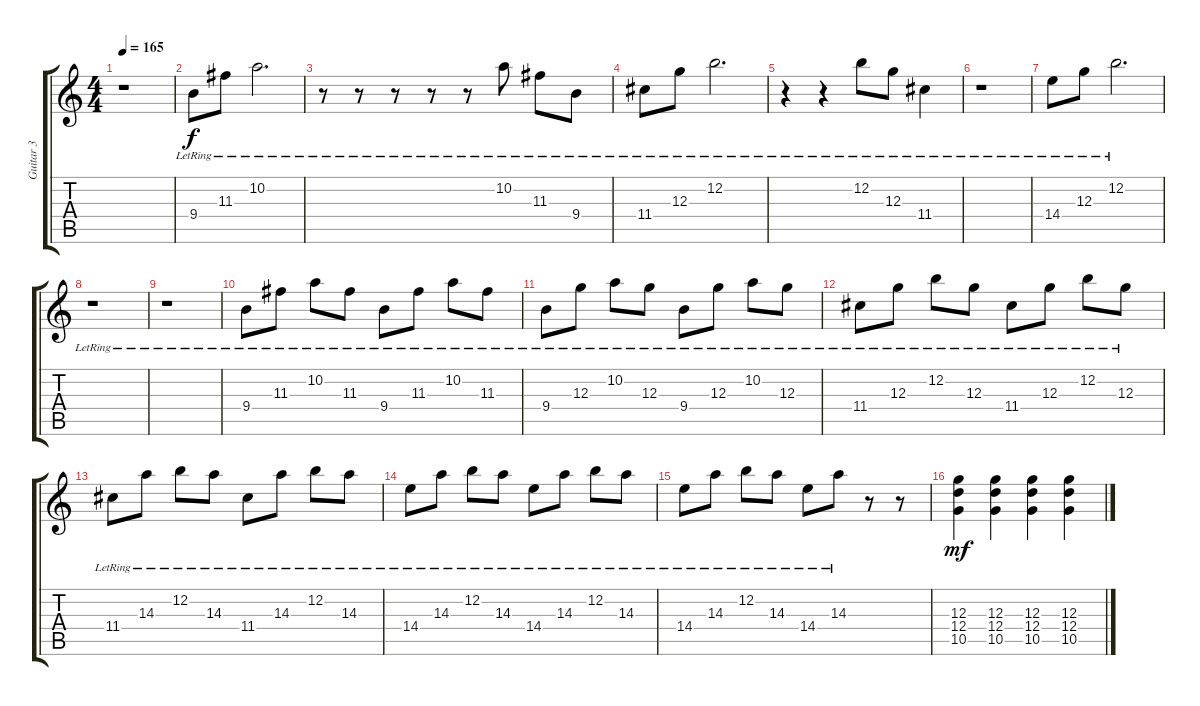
\track ("Guitar 3" "Guitar 3") {instrument distortionguitar}
\staff {score tabs}
\tuning (E4 B3 G3 D3 A2 E2) {hide}
\ts (4 4)
\tempo 165
\clef g2
\ks c
r.1{dy f} |
9.4{lr}.8{instrument acousticguitarsteel} 11.3{lr}.8 10.2{lr}.2{d} |
r.8 r.8 r.8 r.8 r.8 10.2{lr}.8 11.3{lr}.8 9.4{lr}.8 |
11.4{lr}.8 12.3{lr}.8 12.2{lr}.2{d} |
r.4 r.4 12.2{lr}.8 12.3{lr}.8 11.4{lr}.4 |
r.1 |
14.4{lr}.8 12.3{lr}.8 12.2{lr}.2{d} |
r.1 |
r.1 |
9.4{lr}.8 11.3{lr}.8 10.2{lr}.8 11.3{lr}.8 9.4{lr}.8 11.3{lr}.8 10.2{lr}.8 11.3{lr}.8 |
9.4{lr}.8 12.3{lr}.8 10.2{lr}.8 12.3{lr}.8 9.4{lr}.8 12.3{lr}.8 10.2{lr}.8 12.3{lr}.8 |
11.4{lr}.8 12.3{lr}.8 12.2{lr}.8 12.3{lr}.8 11.4{lr}.8 12.3{lr}.8 12.2{lr}.8 12.3{lr}.8 |
11.4{lr}.8 14.3{lr}.8 12.2{lr}.8 14.3{lr}.8 11.4{lr}.8 14.3{lr}.8 12.2{lr}.8 14.3{lr}.8 |
14.4{lr}.8 14.3{lr}.8 12.2{lr}.8 14.3{lr}.8 14.4{lr}.8 14.3{lr}.8 12.2{lr}.8 14.3{lr}.8 |
14.4{lr}.8 14.3{lr}.8 12.2{lr}.8 14.3{lr}.8 14.4{lr}.8 14.3{lr}.8 r.8 r.8 |
(12.3 12.4 10.5).4{dy mf} (12.3 12.4 10.5).4 (12.3 12.4 10.5).4 (12.3 12.4 10.5).4
